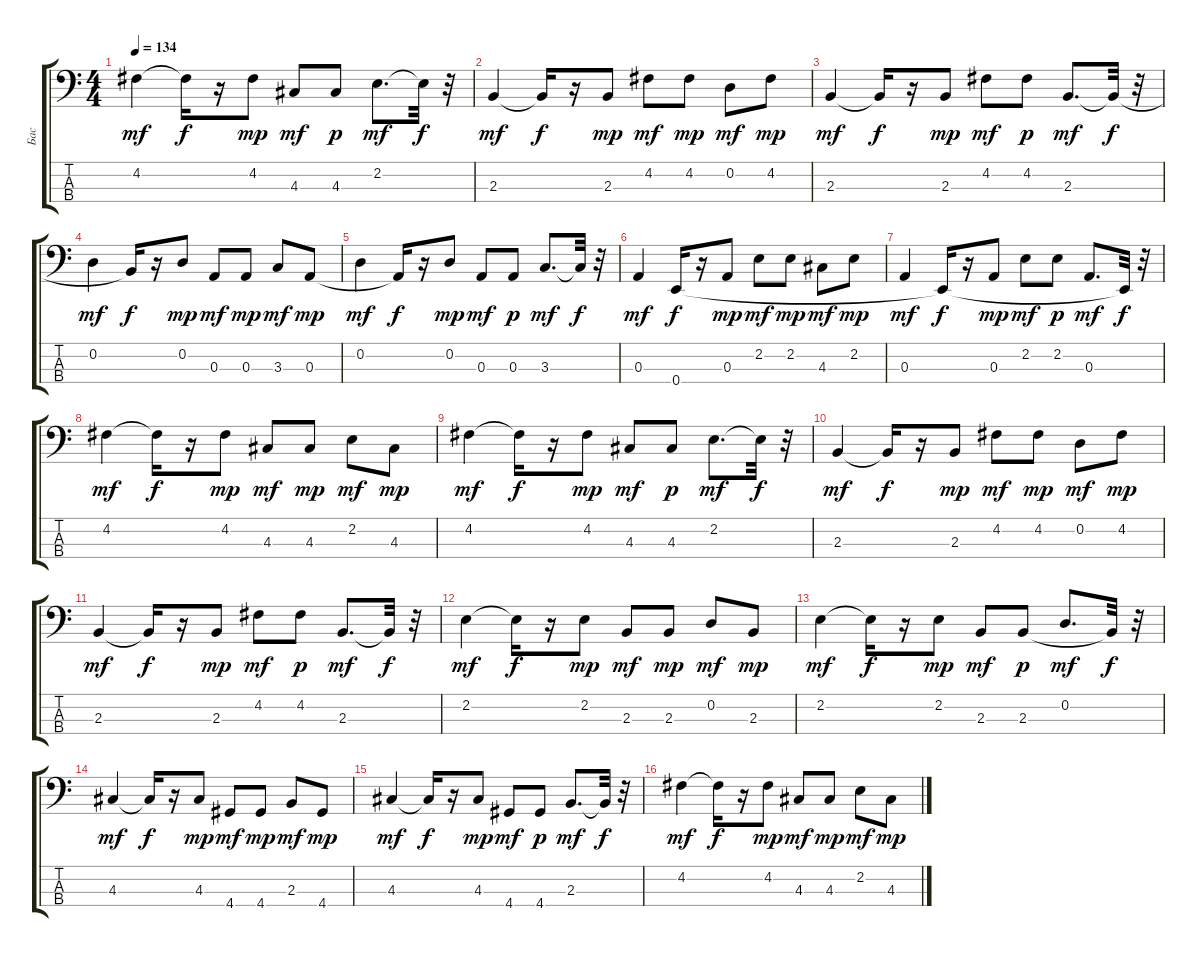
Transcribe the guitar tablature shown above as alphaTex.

\track ("Бас" "Бас") {instrument fretlessbass}
\staff {score tabs}
\tuning (G2 D2 A1 E1) {hide}
\ts (4 4)
\tempo 134
\clef f4
\ks c
4.2.4{dy mf} 4.2{t}.16{dy f} r.16 4.2.8{dy mp} 4.3.8{dy mf} 4.3.8{dy p} 2.2.8{d dy mf} 2.2{t}.32{dy f} r.32 |
2.3.4{dy mf} 2.3{t}.16{dy f} r.16 2.3.8{dy mp} 4.2.8{dy mf} 4.2.8{dy mp} 0.2.8{dy mf} 4.2.8{dy mp} |
2.3.4{dy mf} 2.3{t}.16{dy f} r.16 2.3.8{dy mp} 4.2.8{dy mf} 4.2.8{dy p} 2.3.8{d dy mf} 2.3{t}.32{dy f} r.32 |
0.2.4{dy mf} 2.3{t}.16{dy f} r.16 0.2.8{dy mp} 0.3.8{dy mf} 0.3.8{dy mp} 3.3.8{dy mf} 0.3.8{dy mp} |
0.2.4{dy mf} 0.3{t}.16{dy f} r.16 0.2.8{dy mp} 0.3.8{dy mf} 0.3.8{dy p} 3.3.8{d dy mf} 3.3{t}.32{dy f} r.32 |
0.3.4{dy mf} 0.4.16{dy f} r.16 0.3.8{dy mp} 2.2.8{dy mf} 2.2.8{dy mp} 4.3.8{dy mf} 2.2.8{dy mp} |
0.3.4{dy mf} 0.4{t}.16{dy f} r.16 0.3.8{dy mp} 2.2.8{dy mf} 2.2.8{dy p} 0.3.8{d dy mf} 0.4{t}.32{dy f} r.32 |
4.2.4{dy mf} 4.2{t}.16{dy f} r.16 4.2.8{dy mp} 4.3.8{dy mf} 4.3.8{dy mp} 2.2.8{dy mf} 4.3.8{dy mp} |
4.2.4{dy mf} 4.2{t}.16{dy f} r.16 4.2.8{dy mp} 4.3.8{dy mf} 4.3.8{dy p} 2.2.8{d dy mf} 2.2{t}.32{dy f} r.32 |
2.3.4{dy mf} 2.3{t}.16{dy f} r.16 2.3.8{dy mp} 4.2.8{dy mf} 4.2.8{dy mp} 0.2.8{dy mf} 4.2.8{dy mp} |
2.3.4{dy mf} 2.3{t}.16{dy f} r.16 2.3.8{dy mp} 4.2.8{dy mf} 4.2.8{dy p} 2.3.8{d dy mf} 2.3{t}.32{dy f} r.32 |
2.2.4{dy mf} 2.2{t}.16{dy f} r.16 2.2.8{dy mp} 2.3.8{dy mf} 2.3.8{dy mp} 0.2.8{dy mf} 2.3.8{dy mp} |
2.2.4{dy mf} 2.2{t}.16{dy f} r.16 2.2.8{dy mp} 2.3.8{dy mf} 2.3.8{dy p} 0.2.8{d dy mf} 2.3{t}.32{dy f} r.32 |
4.3.4{dy mf} 4.3{t}.16{dy f} r.16 4.3.8{dy mp} 4.4.8{dy mf} 4.4.8{dy mp} 2.3.8{dy mf} 4.4.8{dy mp} |
4.3.4{dy mf} 4.3{t}.16{dy f} r.16 4.3.8{dy mp} 4.4.8{dy mf} 4.4.8{dy p} 2.3.8{d dy mf} 2.3{t}.32{dy f} r.32 |
4.2.4{dy mf} 4.2{t}.16{dy f} r.16 4.2.8{dy mp} 4.3.8{dy mf} 4.3.8{dy mp} 2.2.8{dy mf} 4.3.8{dy mp}
